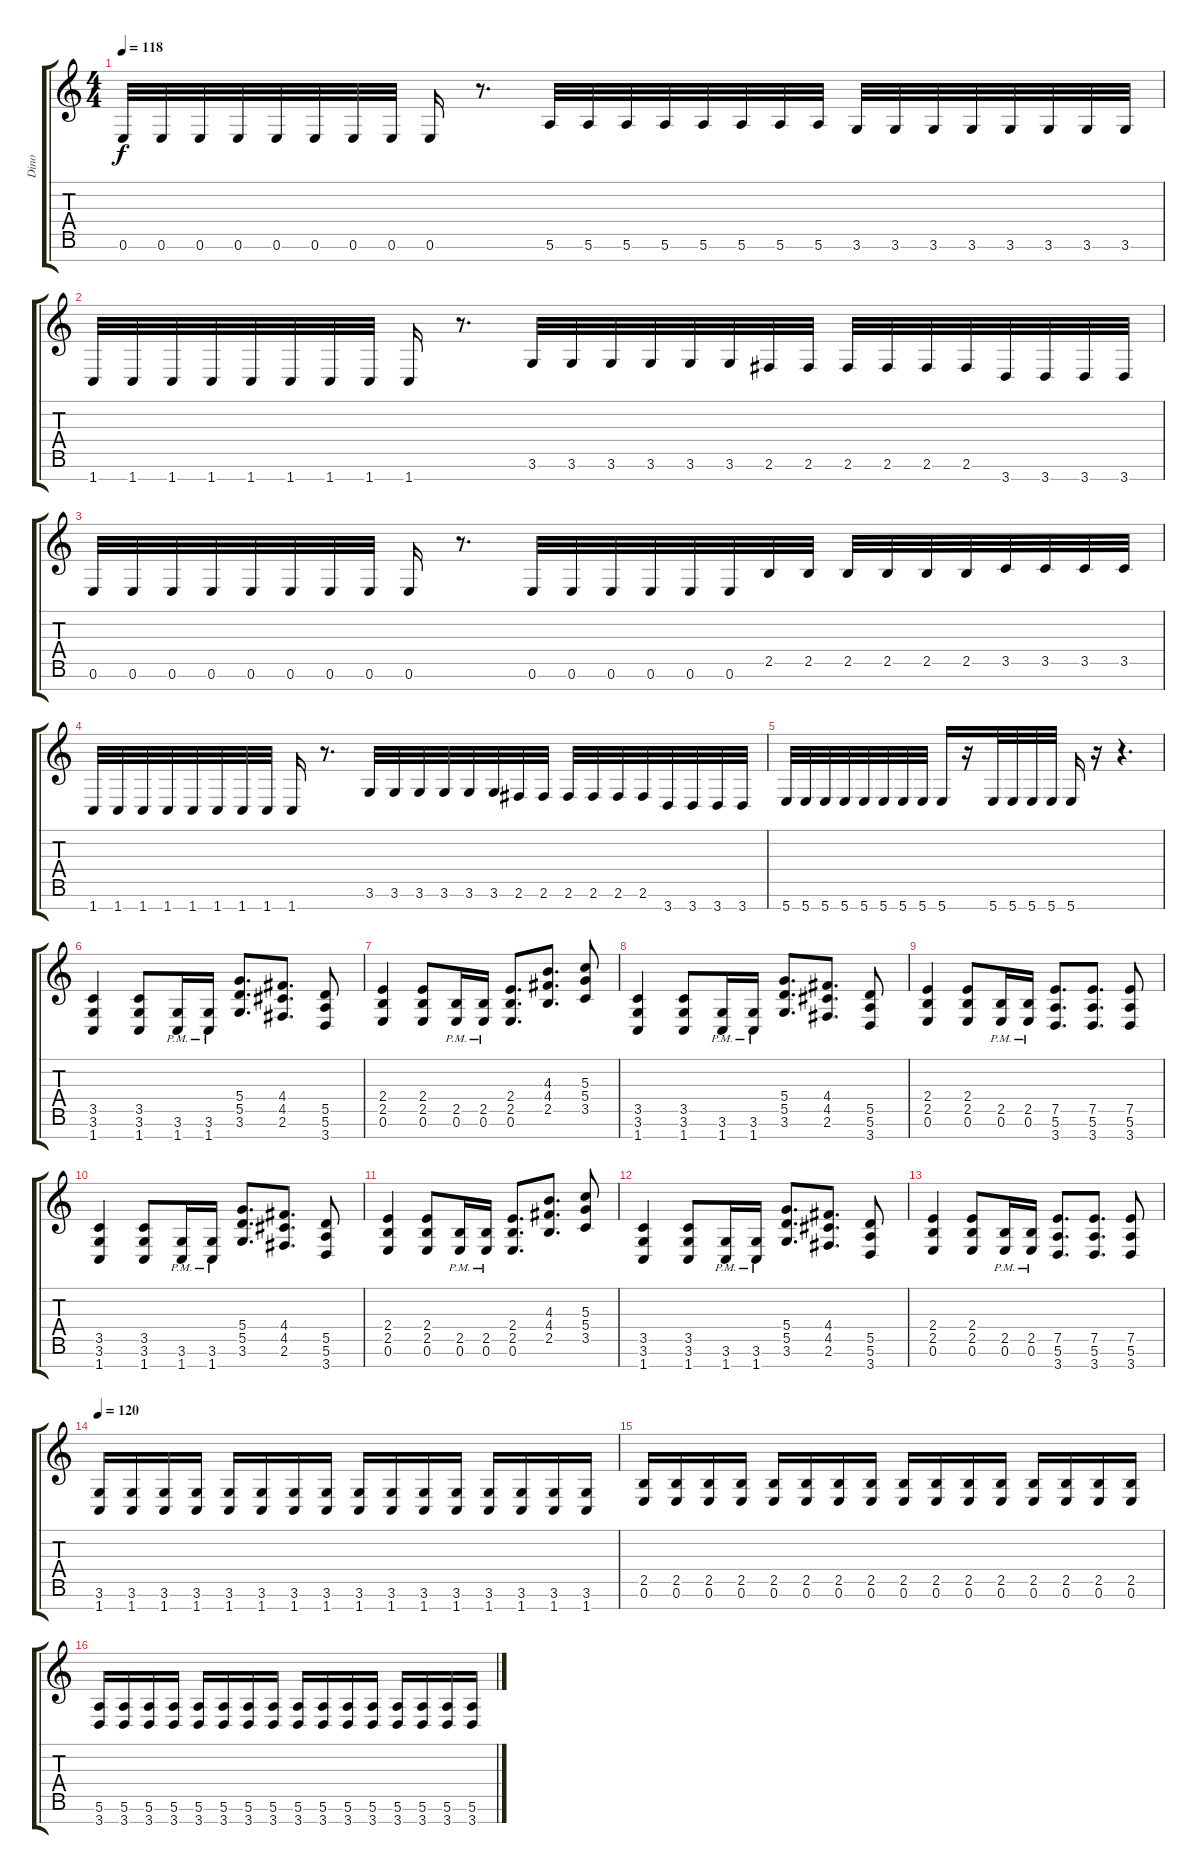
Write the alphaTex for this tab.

\track ("Dino" "Dino") {instrument distortionguitar}
\staff {score tabs}
\tuning (E4 B3 G3 D3 A2 E2 B1) {hide}
\ts (4 4)
\tempo 118
\clef g2
\ks c
0.6.32{dy f} 0.6.32 0.6.32 0.6.32 0.6.32 0.6.32 0.6.32 0.6.32 0.6.16 r.8{d} 5.6.32 5.6.32 5.6.32 5.6.32 5.6.32 5.6.32 5.6.32 5.6.32 3.6.32 3.6.32 3.6.32 3.6.32 3.6.32 3.6.32 3.6.32 3.6.32 |
1.7.32 1.7.32 1.7.32 1.7.32 1.7.32 1.7.32 1.7.32 1.7.32 1.7.16 r.8{d} 3.6.32 3.6.32 3.6.32 3.6.32 3.6.32 3.6.32 2.6.32 2.6.32 2.6.32 2.6.32 2.6.32 2.6.32 3.7.32 3.7.32 3.7.32 3.7.32 |
0.6.32 0.6.32 0.6.32 0.6.32 0.6.32 0.6.32 0.6.32 0.6.32 0.6.16 r.8{d} 0.6.32 0.6.32 0.6.32 0.6.32 0.6.32 0.6.32 2.5.32 2.5.32 2.5.32 2.5.32 2.5.32 2.5.32 3.5.32 3.5.32 3.5.32 3.5.32 |
1.7.32 1.7.32 1.7.32 1.7.32 1.7.32 1.7.32 1.7.32 1.7.32 1.7.16 r.8{d} 3.6.32 3.6.32 3.6.32 3.6.32 3.6.32 3.6.32 2.6.32 2.6.32 2.6.32 2.6.32 2.6.32 2.6.32 3.7.32 3.7.32 3.7.32 3.7.32 |
5.7.32 5.7.32 5.7.32 5.7.32 5.7.32 5.7.32 5.7.32 5.7.32 5.7.16 r.16 5.7.32 5.7.32 5.7.32 5.7.32 5.7.16 r.16 r.4{d} |
(3.5 3.6 1.7).4 (3.5 3.6 1.7).8 (3.6{pm} 1.7{pm}).16 (3.6{pm} 1.7{pm}).16 (5.4 5.5 3.6).8{d} (4.4 4.5 2.6).8{d} (5.5 5.6 3.7).8 |
(2.4 2.5 0.6).4 (2.4 2.5 0.6).8 (2.5{pm} 0.6{pm}).16 (2.5{pm} 0.6{pm}).16 (2.4 2.5 0.6).8{d} (4.3 4.4 2.5).8{d} (5.3 5.4 3.5).8 |
(3.5 3.6 1.7).4 (3.5 3.6 1.7).8 (3.6{pm} 1.7{pm}).16 (3.6{pm} 1.7{pm}).16 (5.4 5.5 3.6).8{d} (4.4 4.5 2.6).8{d} (5.5 5.6 3.7).8 |
(2.4 2.5 0.6).4 (2.4 2.5 0.6).8 (2.5{pm} 0.6{pm}).16 (2.5{pm} 0.6{pm}).16 (7.5 5.6 3.7).8{d} (7.5 5.6 3.7).8{d} (7.5 5.6 3.7).8 |
(3.5 3.6 1.7).4 (3.5 3.6 1.7).8 (3.6{pm} 1.7{pm}).16 (3.6{pm} 1.7{pm}).16 (5.4 5.5 3.6).8{d} (4.4 4.5 2.6).8{d} (5.5 5.6 3.7).8 |
(2.4 2.5 0.6).4 (2.4 2.5 0.6).8 (2.5{pm} 0.6{pm}).16 (2.5{pm} 0.6{pm}).16 (2.4 2.5 0.6).8{d} (4.3 4.4 2.5).8{d} (5.3 5.4 3.5).8 |
(3.5 3.6 1.7).4 (3.5 3.6 1.7).8 (3.6{pm} 1.7{pm}).16 (3.6{pm} 1.7{pm}).16 (5.4 5.5 3.6).8{d} (4.4 4.5 2.6).8{d} (5.5 5.6 3.7).8 |
(2.4 2.5 0.6).4 (2.4 2.5 0.6).8 (2.5{pm} 0.6{pm}).16 (2.5{pm} 0.6{pm}).16 (7.5 5.6 3.7).8{d} (7.5 5.6 3.7).8{d} (7.5 5.6 3.7).8 |
\tempo 120
(3.6 1.7).16 (3.6 1.7).16 (3.6 1.7).16 (3.6 1.7).16 (3.6 1.7).16 (3.6 1.7).16 (3.6 1.7).16 (3.6 1.7).16 (3.6 1.7).16 (3.6 1.7).16 (3.6 1.7).16 (3.6 1.7).16 (3.6 1.7).16 (3.6 1.7).16 (3.6 1.7).16 (3.6 1.7).16 |
(2.5 0.6).16 (2.5 0.6).16 (2.5 0.6).16 (2.5 0.6).16 (2.5 0.6).16 (2.5 0.6).16 (2.5 0.6).16 (2.5 0.6).16 (2.5 0.6).16 (2.5 0.6).16 (2.5 0.6).16 (2.5 0.6).16 (2.5 0.6).16 (2.5 0.6).16 (2.5 0.6).16 (2.5 0.6).16 |
(5.6 3.7).16 (5.6 3.7).16 (5.6 3.7).16 (5.6 3.7).16 (5.6 3.7).16 (5.6 3.7).16 (5.6 3.7).16 (5.6 3.7).16 (5.6 3.7).16 (5.6 3.7).16 (5.6 3.7).16 (5.6 3.7).16 (5.6 3.7).16 (5.6 3.7).16 (5.6 3.7).16 (5.6 3.7).16
